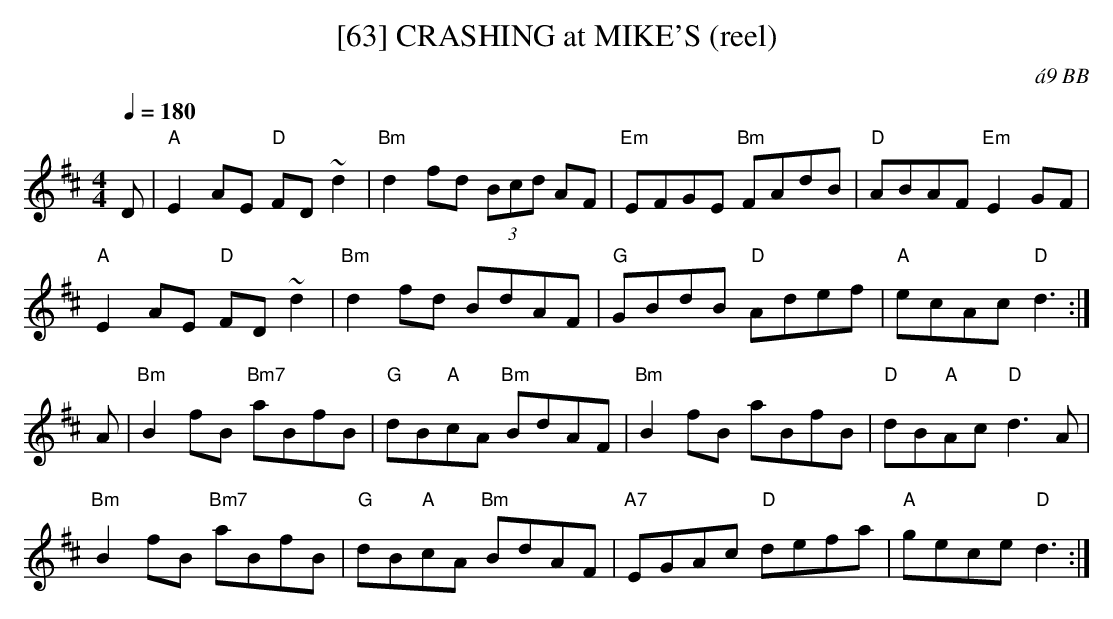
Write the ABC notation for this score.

X:1
T:[63] CRASHING at MIKE'S (reel)
C:\'a9 BB
Q:1/4=180
M:4/4
L:1/8
K:D
D|"A"E2 AE "D"FD~d2|"Bm"d2 fd (3Bcd AF|"Em"EFGE "Bm"FAdB|"D"ABAF "Em"E2 GF|
"A"E2 AE "D"FD~d2|"Bm"d2 fd BdAF|"G"GBdB "D"Adef|"A"ecAc "D"d3 :|
A|"Bm"B2 fB "Bm7"aBfB|"G"dB"A"cA "Bm"BdAF|"Bm"B2 fB aBfB|"D"dB"A"Ac "D"d3 A|
"Bm"B2 fB "Bm7"aBfB|"G"dB"A"cA "Bm"BdAF|"A7"EGAc "D"defa|"A"gece "D"d3 :|
